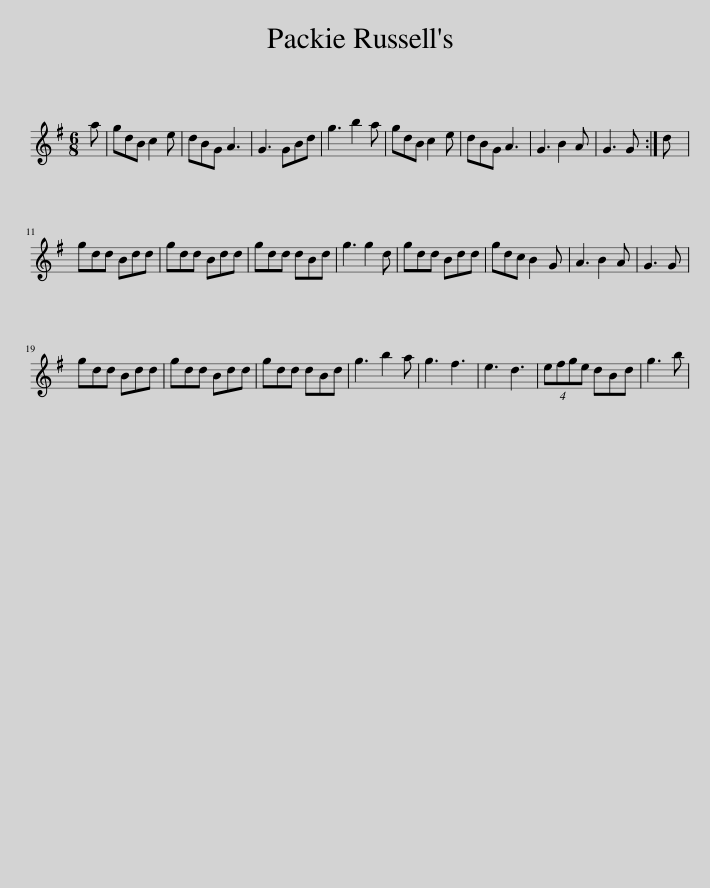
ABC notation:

X:1
L:1/8
M:6/8
I:linebreak $
K:G
V:1 treble
V:1
 a | gdB c2 e | dBG A3 | G3 GBd | g3 b2 a | %5
 gdB c2 e | dBG A3 | G3 B2 A | G3 G :| d |$ %10
 gdd Bdd | gdd Bdd | gdd dBd | g3 g2 d | gdd Bdd | %15
 gdc B2 G | A3 B2 A | G3 G |$ gdd Bdd | gdd Bdd | %20
 gdd dBd | g3 b2 a | g3 f3 | e3 d3 | (4:3:4efge dBd | %25
 g3 b | %26
